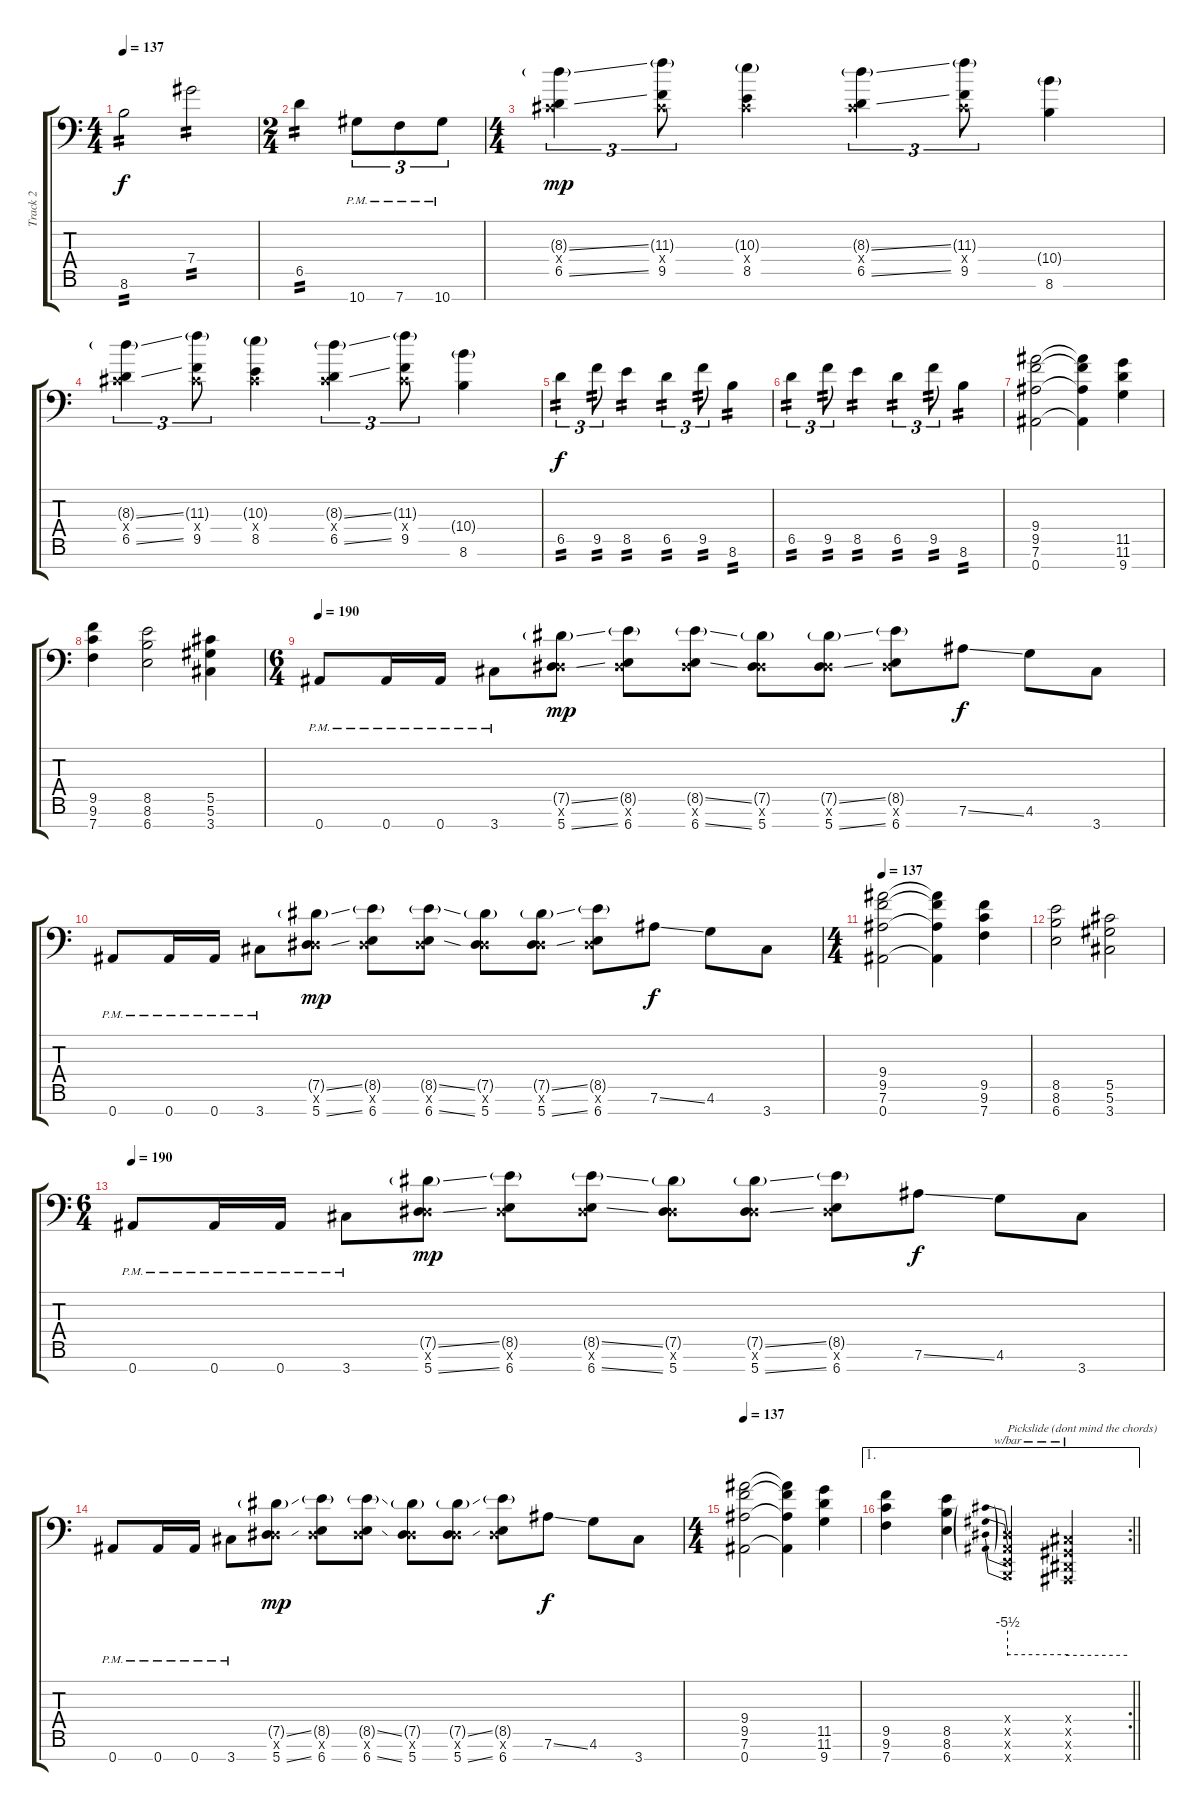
\track ("Track 2" "Track 2") {instrument distortionguitar}
\staff {score tabs}
\tuning (Eb4 Bb3 Gb3 Db3 Ab2 Eb2 Bb1) {hide}
\ts (4 4)
\tempo 137
\clef f4
\ks c
8.6.2{tp 2 dy f} 7.4.2{tp 2} |
\ts (2 4)
6.5.4{tp 2} 10.7{pm}.8{tu (3 2)} 7.7{pm}.8{tu (3 2)} 10.7{pm}.8{tu (3 2)} |
\ts (4 4)
(8.3{ss g} 0.4{x} 6.5{ss}).4{tu (3 2) dy mp} (11.3{g} 0.4{x} 9.5).8{tu (3 2)} (10.3{g} 0.4{x} 8.5).4 (8.3{ss g} 0.4{x} 6.5{ss}).4{tu (3 2)} (11.3{g} 0.4{x} 9.5).8{tu (3 2)} (10.4{g} 8.6).4 |
(8.3{ss g} 0.4{x} 6.5{ss}).4{tu (3 2)} (11.3{g} 0.4{x} 9.5).8{tu (3 2)} (10.3{g} 0.4{x} 8.5).4 (8.3{ss g} 0.4{x} 6.5{ss}).4{tu (3 2)} (11.3{g} 0.4{x} 9.5).8{tu (3 2)} (10.4{g} 8.6).4 |
6.5.4{tu (3 2) tp 2 dy f} 9.5.8{tu (3 2) tp 2} 8.5.4{tp 2} 6.5.4{tu (3 2) tp 2} 9.5.8{tu (3 2) tp 2} 8.6.4{tp 2} |
6.5.4{tu (3 2) tp 2} 9.5.8{tu (3 2) tp 2} 8.5.4{tp 2} 6.5.4{tu (3 2) tp 2} 9.5.8{tu (3 2) tp 2} 8.6.4{tp 2} |
(9.4 9.5 7.6 0.7).2{volume 12} (9.4{t} 9.5{t} 7.6{t} 0.7{t}).4 (11.5 11.6 9.7).4 |
(9.5 9.6 7.7).4 (8.5 8.6 6.7).2 (5.5 5.6 3.7).4 |
\ts (6 4)
\tempo 190
0.7{pm}.8{volume 13} 0.7{pm}.16 0.7{pm}.16 3.7{pm}.8 (7.5{ss g} 0.6{x} 5.7{ss}).8{dy mp} (8.5{g} 0.6{x} 6.7).8 (8.5{ss g} 0.6{x} 6.7{ss}).8 (7.5{g} 0.6{x} 5.7).8 (7.5{ss g} 0.6{x} 5.7{ss}).8 (8.5{g} 0.6{x} 6.7).8 7.6{ss}.8{dy f} 4.6.8 3.7.8 |
0.7{pm}.8 0.7{pm}.16 0.7{pm}.16 3.7{pm}.8 (7.5{ss g} 0.6{x} 5.7{ss}).8{dy mp} (8.5{g} 0.6{x} 6.7).8 (8.5{ss g} 0.6{x} 6.7{ss}).8 (7.5{g} 0.6{x} 5.7).8 (7.5{ss g} 0.6{x} 5.7{ss}).8 (8.5{g} 0.6{x} 6.7).8 7.6{ss}.8{dy f} 4.6.8 3.7.8 |
\ts (4 4)
\tempo 137
(9.4 9.5 7.6 0.7).2{volume 12} (9.4{t} 9.5{t} 7.6{t} 0.7{t}).4 (9.5 9.6 7.7).4 |
(8.5 8.6 6.7).2 (5.5 5.6 3.7).2 |
\ts (6 4)
\tempo 190
0.7{pm}.8{volume 13} 0.7{pm}.16 0.7{pm}.16 3.7{pm}.8 (7.5{ss g} 0.6{x} 5.7{ss}).8{dy mp} (8.5{g} 0.6{x} 6.7).8 (8.5{ss g} 0.6{x} 6.7{ss}).8 (7.5{g} 0.6{x} 5.7).8 (7.5{ss g} 0.6{x} 5.7{ss}).8 (8.5{g} 0.6{x} 6.7).8 7.6{ss}.8{dy f} 4.6.8 3.7.8 |
0.7{pm}.8 0.7{pm}.16 0.7{pm}.16 3.7{pm}.8 (7.5{ss g} 0.6{x} 5.7{ss}).8{dy mp} (8.5{g} 0.6{x} 6.7).8 (8.5{ss g} 0.6{x} 6.7{ss}).8 (7.5{g} 0.6{x} 5.7).8 (7.5{ss g} 0.6{x} 5.7{ss}).8 (8.5{g} 0.6{x} 6.7).8 7.6{ss}.8{dy f} 4.6.8 3.7.8 |
\ts (4 4)
\tempo 137
(9.4 9.5 7.6 0.7).2{volume 12} (9.4{t} 9.5{t} 7.6{t} 0.7{t}).4 (11.5 11.6 9.7).4 |
\ae 1
\rc 2
\barLineRight lightlight
(9.5 9.6 7.7).4 (8.5 8.6 6.7).4 (0.4{x} 0.5{x} 0.6{x} 0.7{x}).4{tbe (predive default 0 -22 60 -22) txt "Pickslide (dont mind the chords)" volume 16 instrument guitarfretnoise} (0.4{x} 0.5{x} 0.6{x} 0.7{x}).4{tbe (hold default 0 -24 60 -24)}
